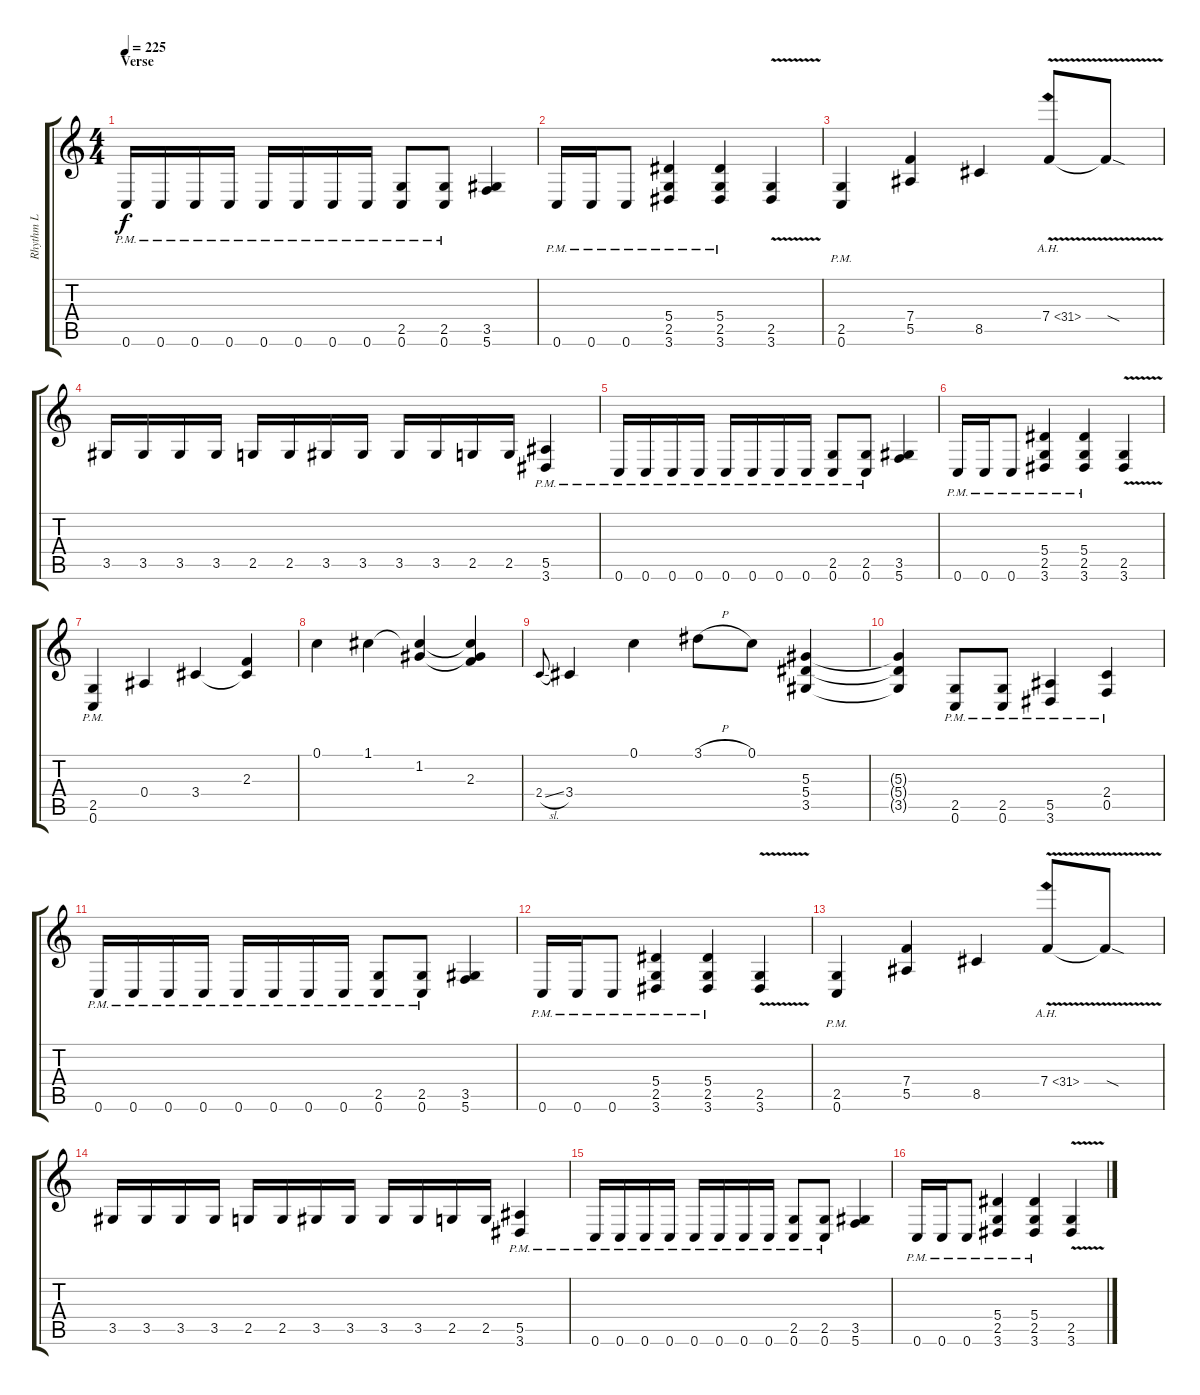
\track ("Rhythm L" "Rhythm L") {instrument distortionguitar}
\staff {score tabs}
\tuning (C4 G3 Eb3 Bb2 F2 C2) {hide}
\ts (4 4)
\section ("" "Verse")
\tempo 225
\clef g2
\ks c
0.6{pm}.16{dy f} 0.6{pm}.16 0.6{pm}.16 0.6{pm}.16 0.6{pm}.16 0.6{pm}.16 0.6{pm}.16 0.6{pm}.16 (2.5{pm} 0.6{pm}).8 (2.5{pm} 0.6{pm}).8 (3.5 5.6).4 |
0.6{pm}.16 0.6{pm}.16 0.6{pm}.8 (5.4{pm} 2.5{pm} 3.6{pm}).4 (5.4{pm} 2.5{pm} 3.6{pm}).4 (2.5{v} 3.6).4 |
(2.5{pm} 0.6{pm}).4 (7.4 5.5).4 8.5.4 7.4{ah 24 v}.8 7.4{sod t}.8 |
3.5.16 3.5.16 3.5.16 3.5.16 2.5.16 2.5.16 3.5.16 3.5.16 3.5.16 3.5.16 2.5.16 2.5.16 (5.5{pm} 3.6{pm}).4 |
0.6{pm}.16 0.6{pm}.16 0.6{pm}.16 0.6{pm}.16 0.6{pm}.16 0.6{pm}.16 0.6{pm}.16 0.6{pm}.16 (2.5{pm} 0.6{pm}).8 (2.5{pm} 0.6{pm}).8 (3.5 5.6).4 |
0.6{pm}.16 0.6{pm}.16 0.6{pm}.8 (5.4{pm} 2.5{pm} 3.6{pm}).4 (5.4{pm} 2.5{pm} 3.6{pm}).4 (2.5{v} 3.6).4 |
(2.5{pm} 0.6{pm}).4 0.4.4 3.4.4 (2.3 3.4{t}).4 |
0.1.4 1.1.4 (1.1{t} 1.2).4 (1.1{t} 1.2{t} 2.3).4 |
2.4{sl}.8{gr onbeat} 3.4.4 0.1.4 3.1{h}.8 0.1.8 (5.3 5.4 3.5).4 |
(5.3{t} 5.4{t} 3.5{t}).4 (2.5{pm} 0.6{pm}).8 (2.5{pm} 0.6{pm}).8 (5.5{pm} 3.6{pm}).4 (2.4{pm} 0.5{pm}).4 |
0.6{pm}.16 0.6{pm}.16 0.6{pm}.16 0.6{pm}.16 0.6{pm}.16 0.6{pm}.16 0.6{pm}.16 0.6{pm}.16 (2.5{pm} 0.6{pm}).8 (2.5{pm} 0.6{pm}).8 (3.5 5.6).4 |
0.6{pm}.16 0.6{pm}.16 0.6{pm}.8 (5.4{pm} 2.5{pm} 3.6{pm}).4 (5.4{pm} 2.5{pm} 3.6{pm}).4 (2.5{v} 3.6).4 |
(2.5{pm} 0.6{pm}).4 (7.4 5.5).4 8.5.4 7.4{ah 24 v}.8 7.4{sod t}.8 |
3.5.16 3.5.16 3.5.16 3.5.16 2.5.16 2.5.16 3.5.16 3.5.16 3.5.16 3.5.16 2.5.16 2.5.16 (5.5{pm} 3.6{pm}).4 |
0.6{pm}.16 0.6{pm}.16 0.6{pm}.16 0.6{pm}.16 0.6{pm}.16 0.6{pm}.16 0.6{pm}.16 0.6{pm}.16 (2.5{pm} 0.6{pm}).8 (2.5{pm} 0.6{pm}).8 (3.5 5.6).4 |
0.6{pm}.16 0.6{pm}.16 0.6{pm}.8 (5.4{pm} 2.5{pm} 3.6{pm}).4 (5.4{pm} 2.5{pm} 3.6{pm}).4 (2.5{v} 3.6).4
